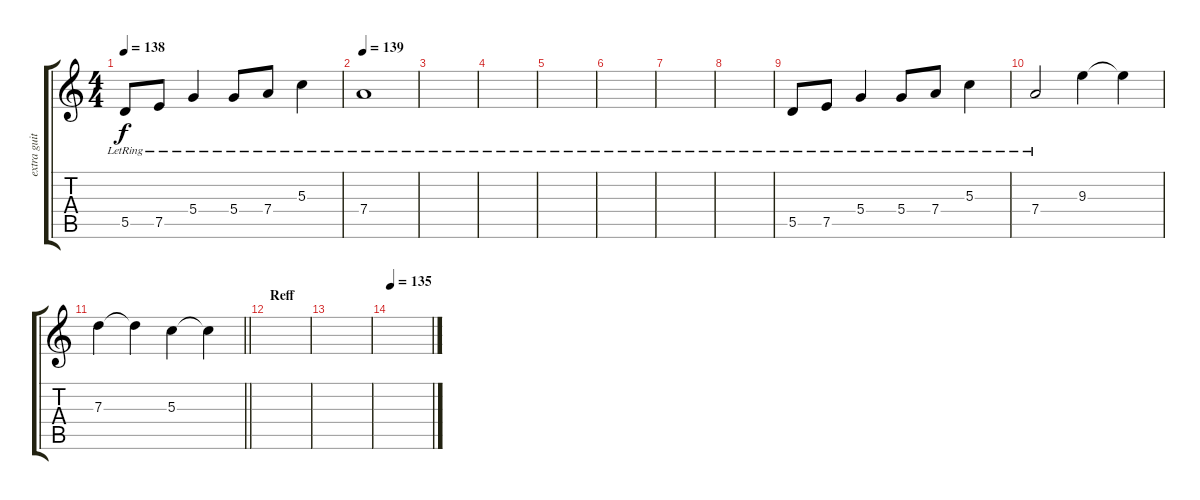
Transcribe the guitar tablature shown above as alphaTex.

\track ("extra guitar" "extra guit") {instrument acousticguitarsteel}
\staff {score tabs}
\tuning (E4 B3 G3 D3 A2 E2) {hide}
\ts (4 4)
\tempo 138
\clef g2
\ks c
5.5{lr}.8{dy f volume 16 instrument acousticguitarnylon} 7.5{lr}.8 5.4{lr}.4 5.4{lr}.8 7.4{lr}.8 5.3{lr}.4 |
\tempo 139
7.4{lr}.1 |
|
|
|
|
|
|
5.5{lr}.8 7.5{lr}.8 5.4{lr}.4 5.4{lr}.8 7.4{lr}.8 5.3{lr}.4 |
7.4{lr}.2 9.3.4 9.3{t}.4 |
\barLineRight lightlight
7.3.4 7.3{t}.4 5.3.4 5.3{t}.4 |
\section ("" "Reff")
|
|
\tempo 135
